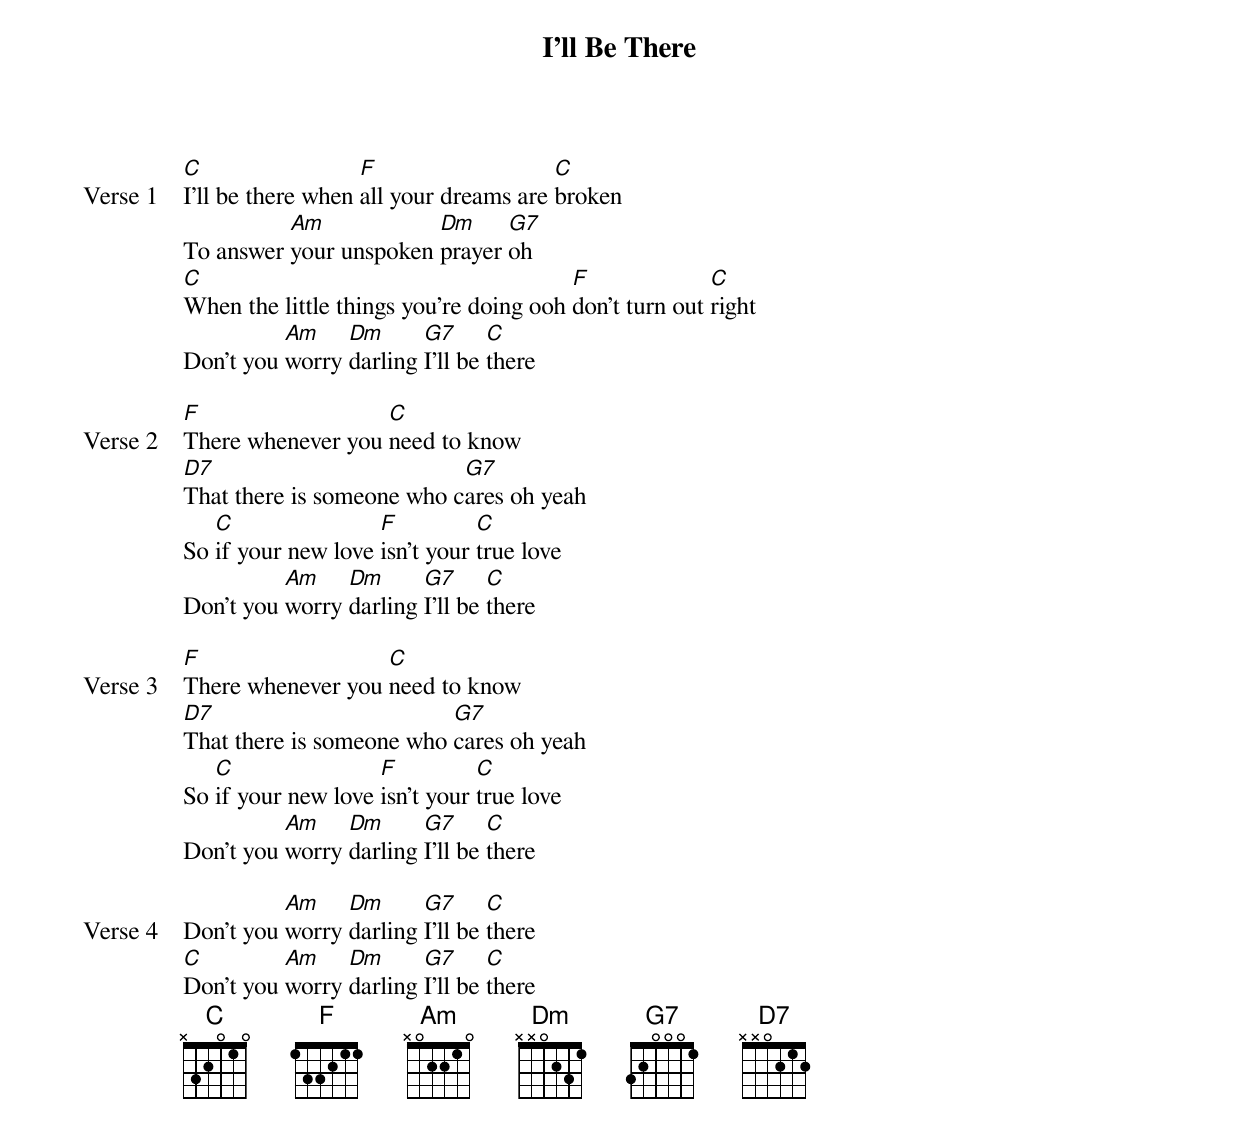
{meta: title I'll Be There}
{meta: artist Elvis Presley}
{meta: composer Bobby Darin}
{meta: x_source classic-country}
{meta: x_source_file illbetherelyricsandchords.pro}
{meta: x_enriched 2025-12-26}

{start_of_verse: Verse 1}
[C]I'll be there when [F]all your dreams are [C]broken
To answer [Am]your unspoken [Dm]prayer [G7]oh
[C]When the little things you're doing ooh [F]don't turn out [C]right
Don't you [Am]worry [Dm]darling [G7]I'll be [C]there
{end_of_verse}

{start_of_verse: Verse 2}
[F]There whenever you [C]need to know
[D7]That there is someone who c[G7]ares oh yeah
So [C]if your new love [F]isn't your [C]true love
Don't you [Am]worry [Dm]darling [G7]I'll be [C]there
{end_of_verse}

{start_of_verse: Verse 3}
[F]There whenever you [C]need to know
[D7]That there is someone who [G7]cares oh yeah
So [C]if your new love [F]isn't your [C]true love
Don't you [Am]worry [Dm]darling [G7]I'll be [C]there
{end_of_verse}

{start_of_verse: Verse 4}
Don't you [Am]worry [Dm]darling [G7]I'll be [C]there
[C]Don't you [Am]worry [Dm]darling [G7]I'll be [C]there
{end_of_verse}
